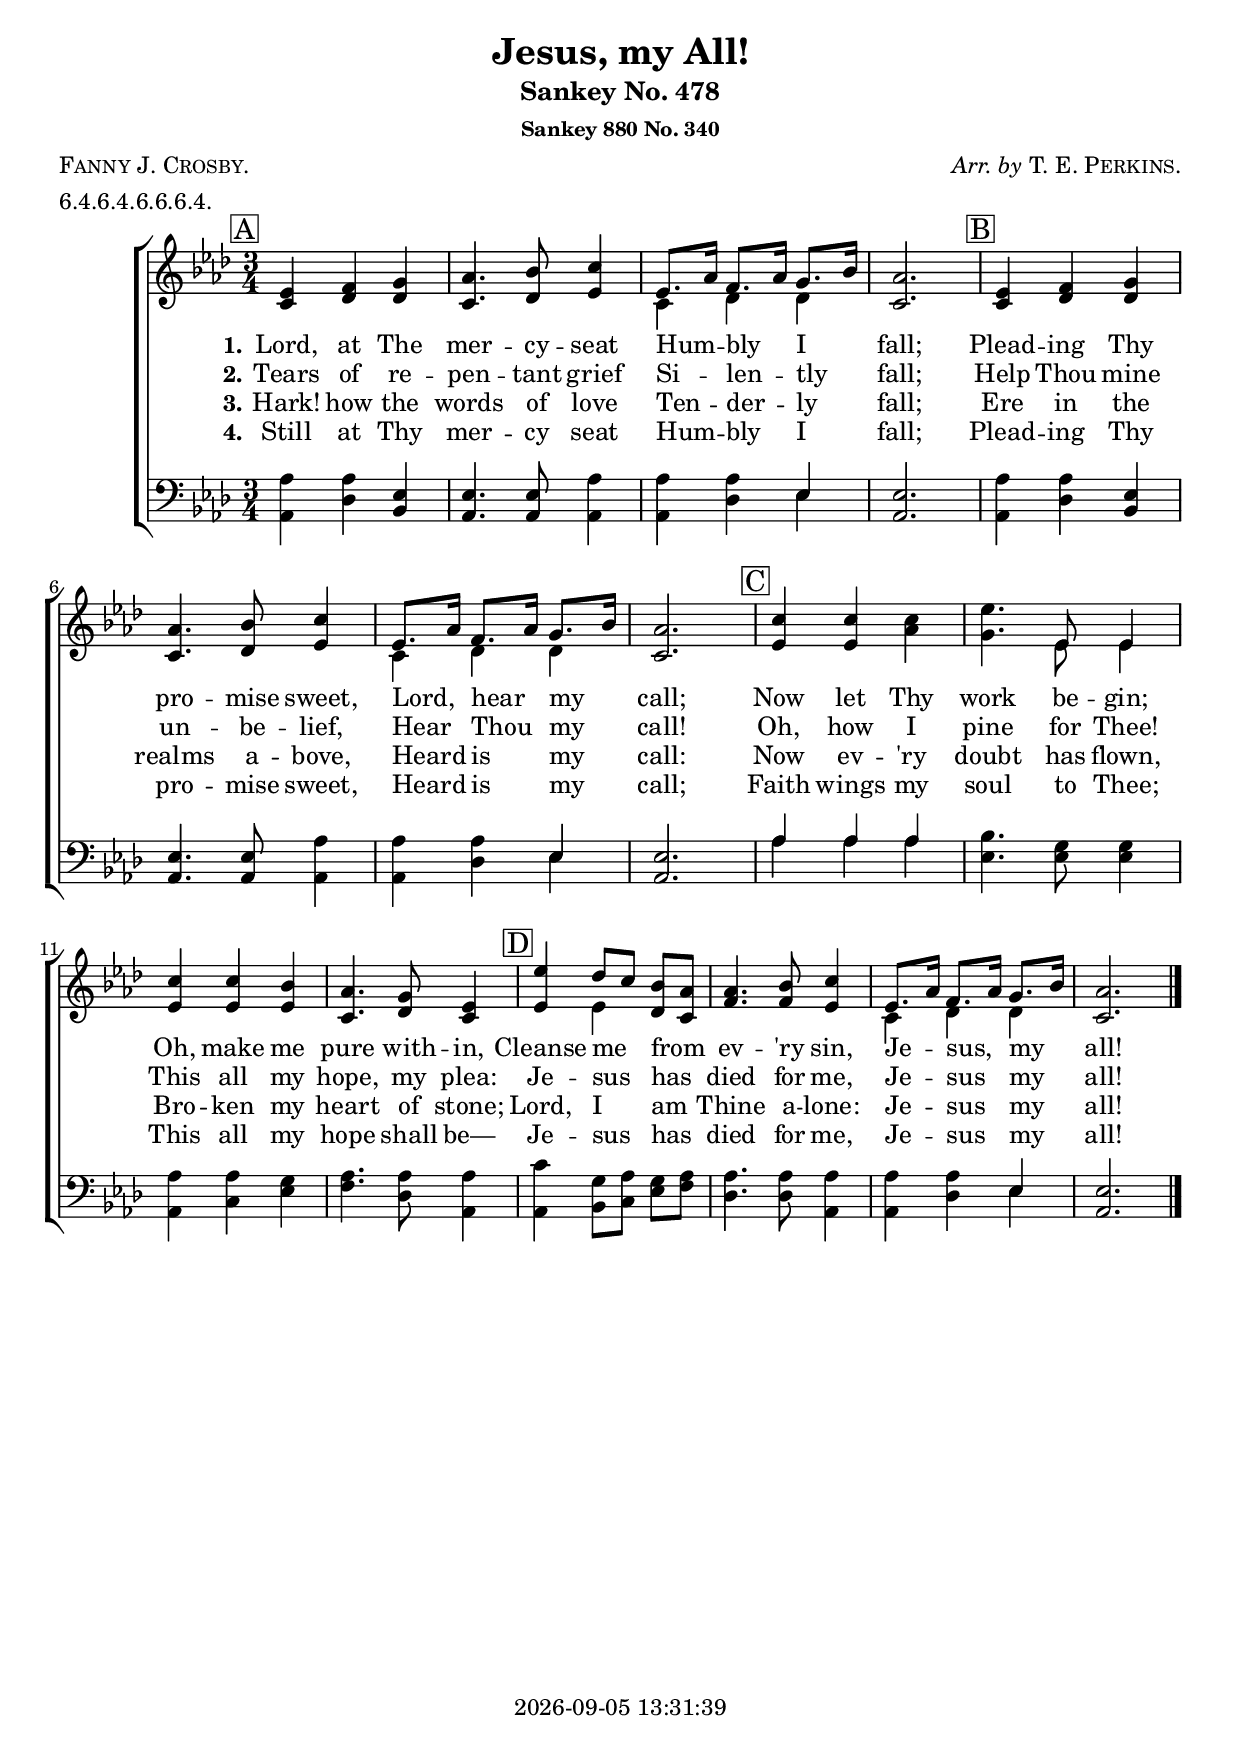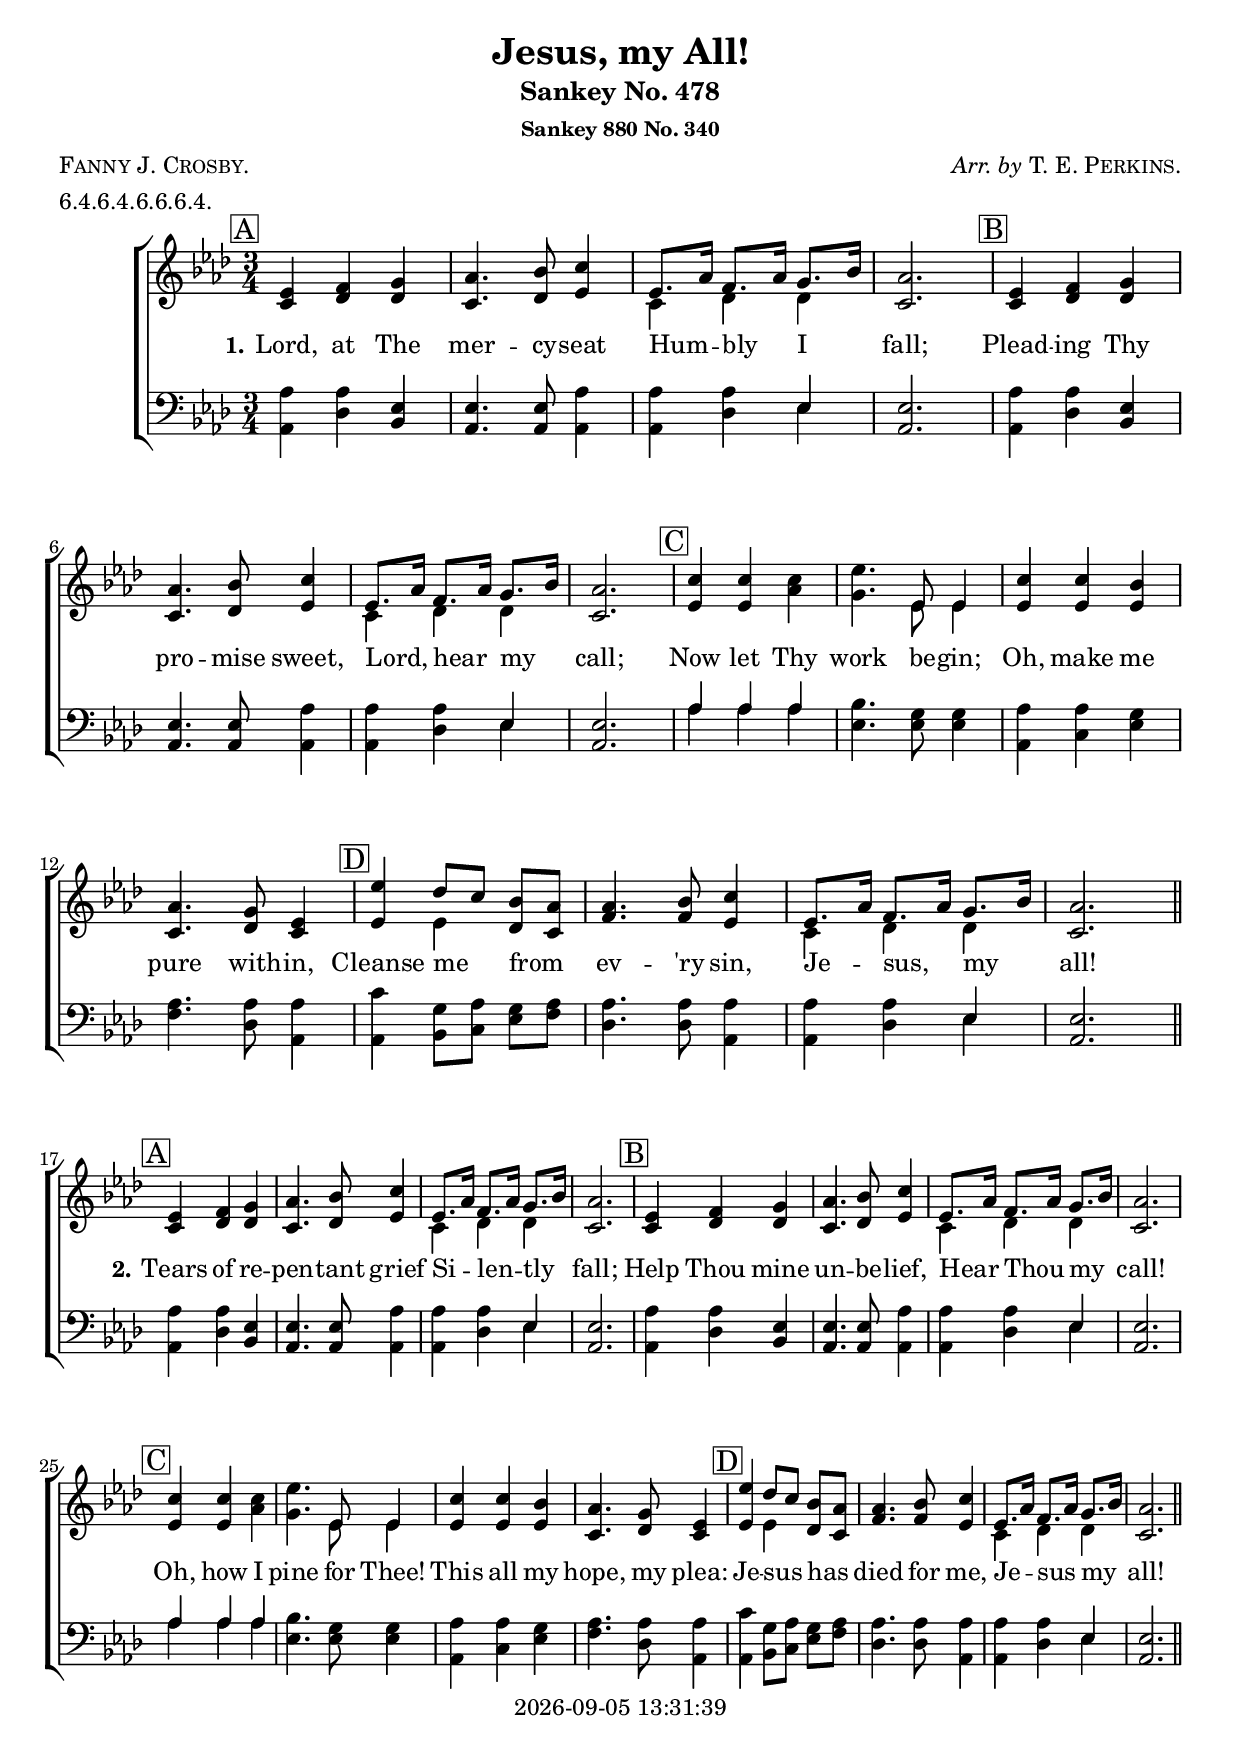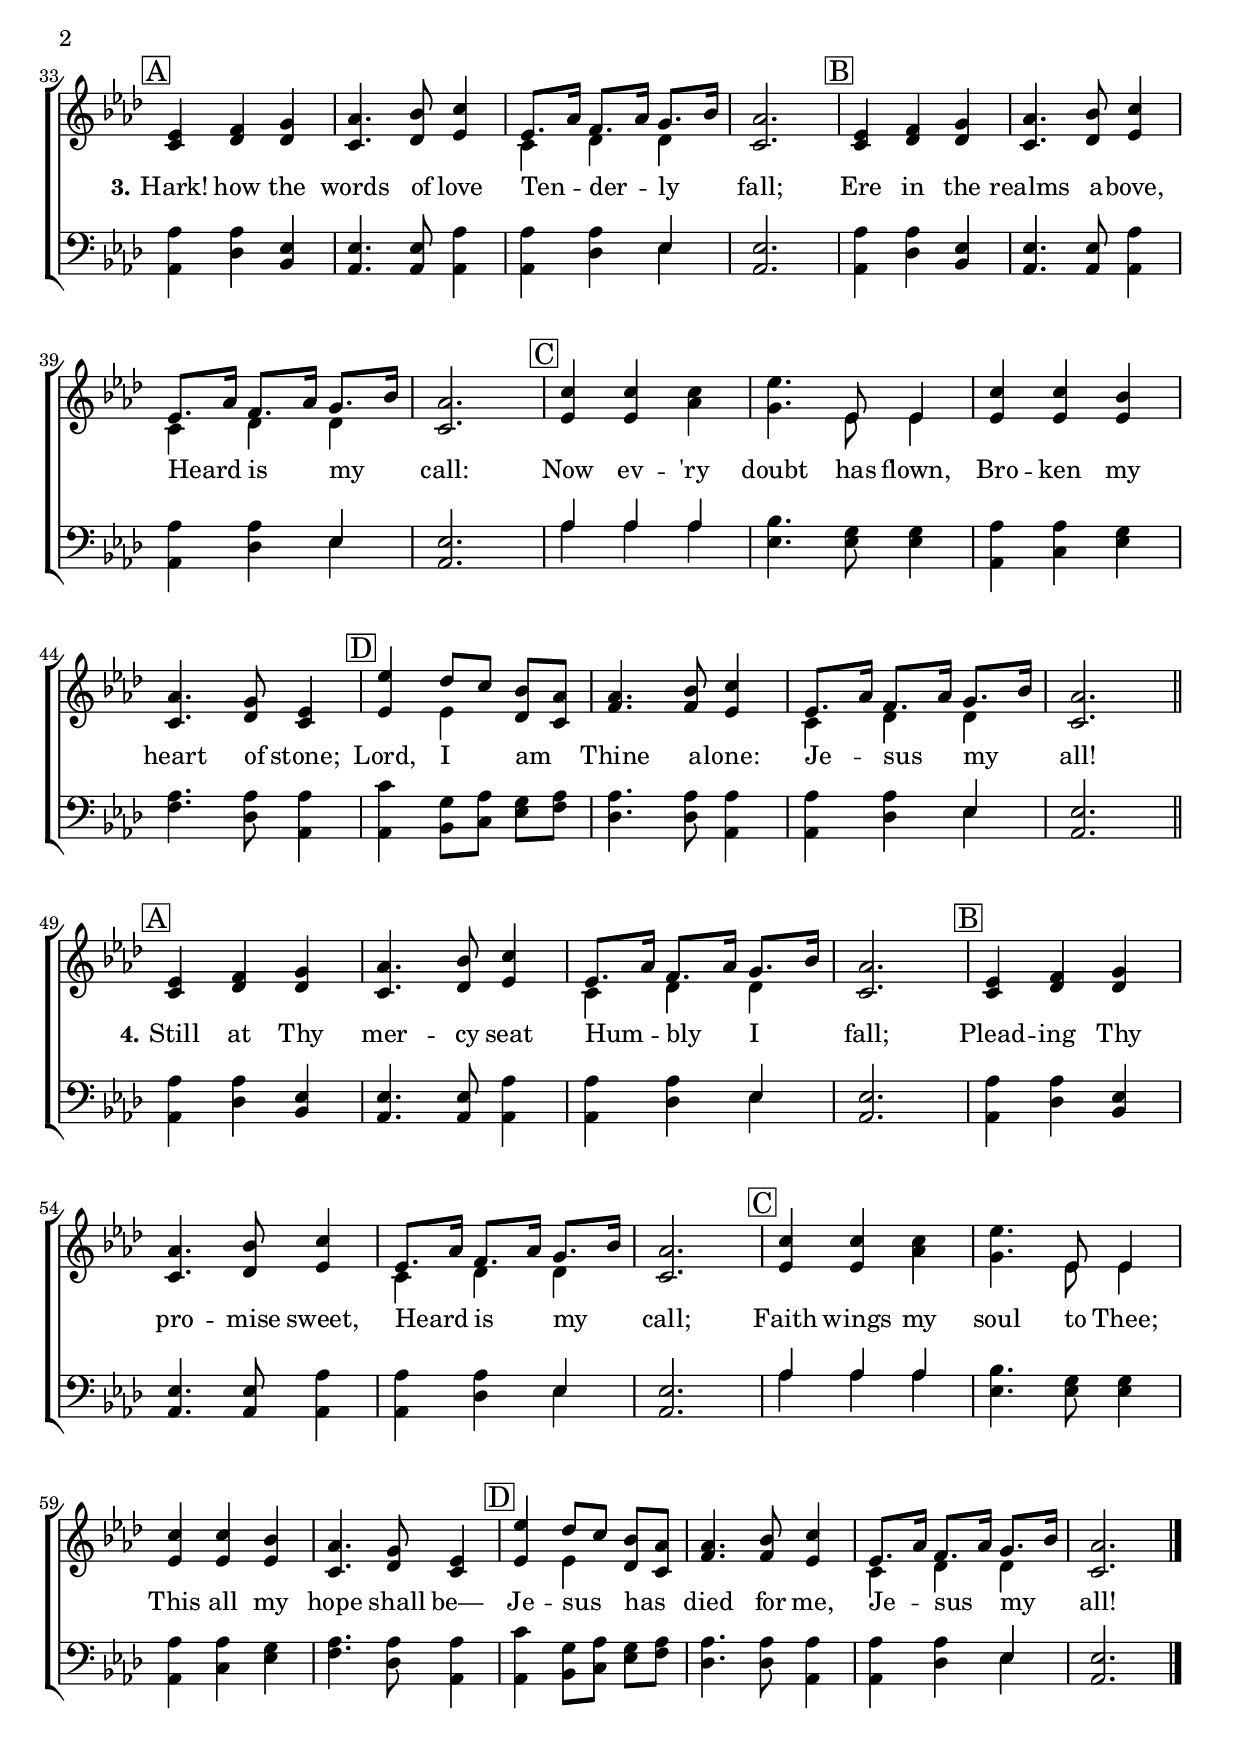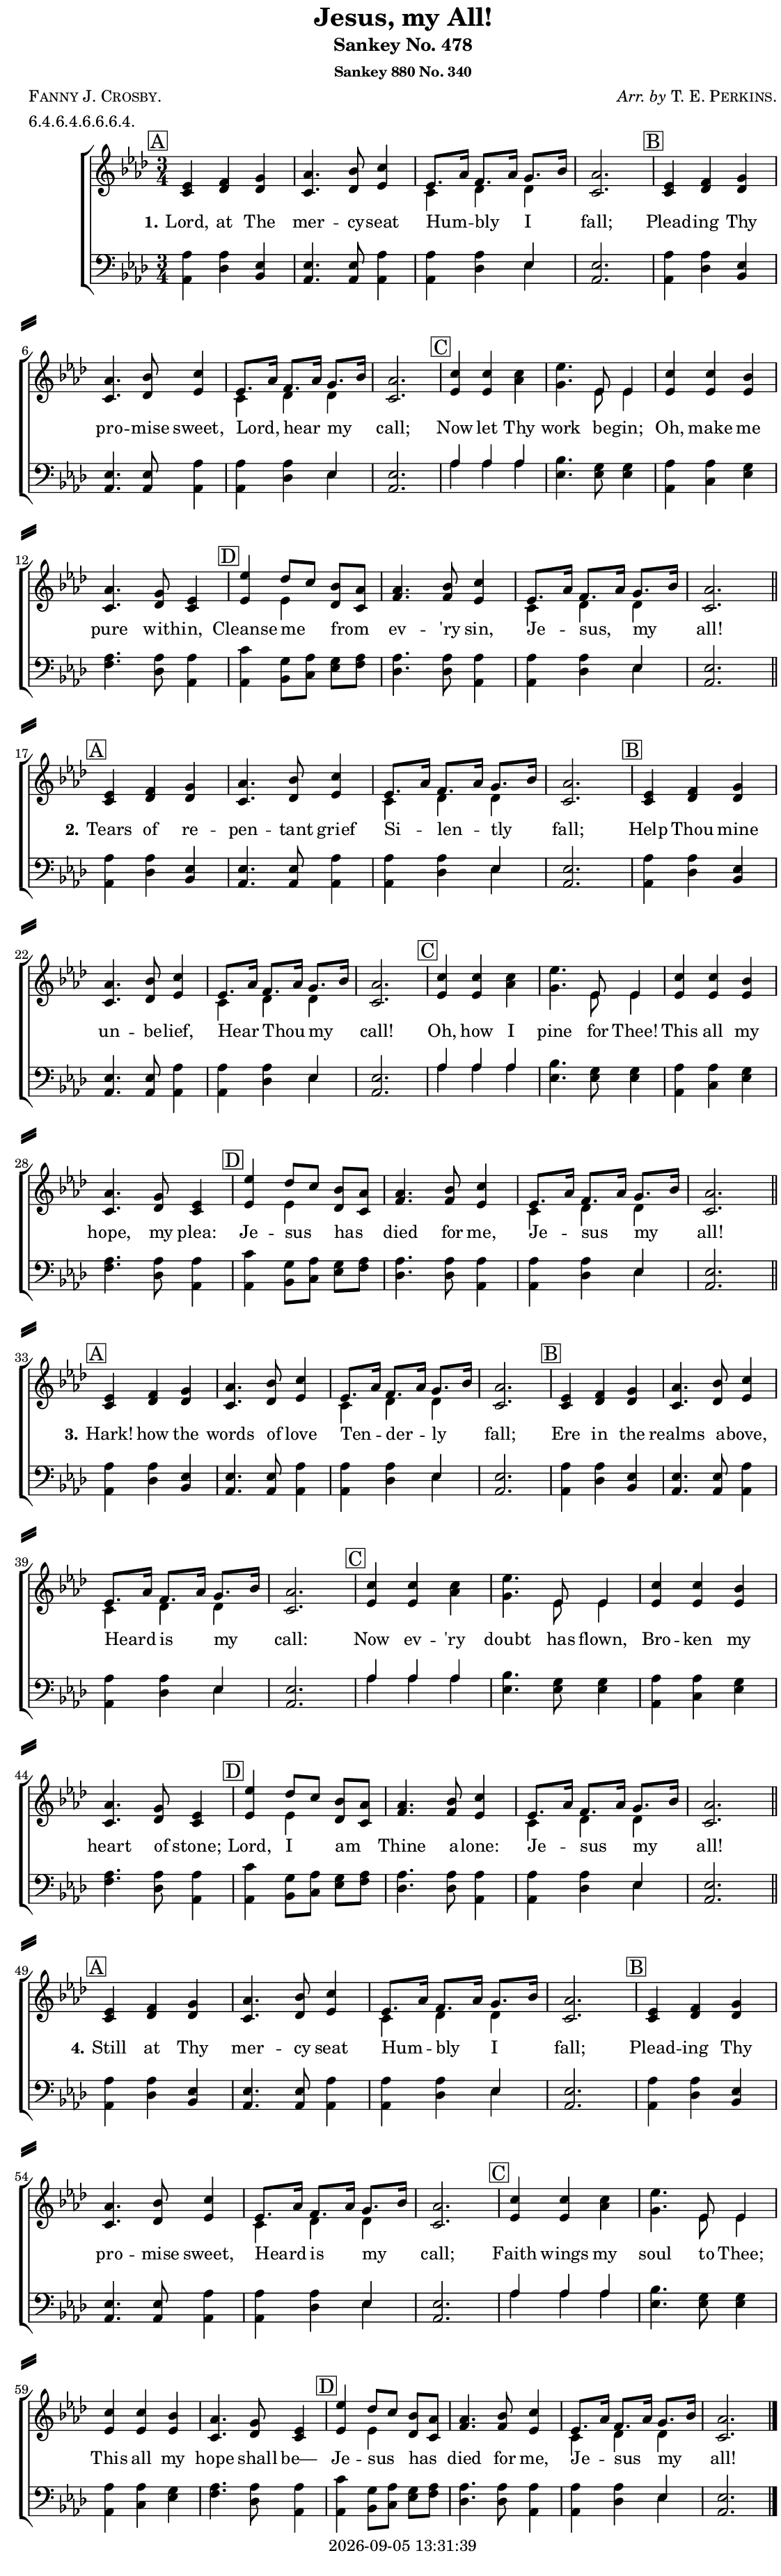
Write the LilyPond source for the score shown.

\version "2.22.1"

\include "articulate.ly"

today = #(strftime "%Y-%m-%d %H:%M:%S" (localtime (current-time)))

\header {
% centered at top
%  dedication  = "dedication"
  title       = "Jesus, my All!"
  subtitle    = "Sankey No. 478"
  subsubtitle = "Sankey 880 No. 340"
%  instrument  = "instrument"
  
% arrangement of following lines:
%
%  poet    composer
%  meter   arranger
%  piece       opus

  composer    = \markup{\italic "Arr. by" \smallCaps "T. E. Perkins."}
%  arranger    = "arranger"
%  opus        = "opus"

  poet        = \markup\smallCaps "Fanny J. Crosby."
  meter       = \markup\smallCaps "6.4.6.4.6.6.6.4."
%  piece       = \markup\smallCaps "piece"

% centered at bottom
% tagline     = "tagline" % default lilypond version
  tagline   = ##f
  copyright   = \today
}

% #(set-global-staff-size 16)

global = {
  \key aes \major
  \time 3/4
}

RehearsalTrack = {
% \set Score.currentBarNumber = #5
  \mark \markup { \box "A" } s2.*4
  \mark \markup { \box "B" } s2.*4
  \mark \markup { \box "C" } s2.*4
  \mark \markup { \box "D" } s2.*4
}

TempoTrack = {
  \set Score.tempoHideNote = ##t
  \tempo 4=120
}

nl = { \bar "||" \break }

soprano = \relative {
  \autoBeamOff
  ees'4 f g | aes4. bes8 c4 | ees,8.[aes16] f8.[aes16] g8.[bes16] | aes2. |
  ees4 f g | aes4. bes8 c4 | ees,8.[aes16] f8.[aes16] g8.[bes16] | aes2. |
  c4 4 4 | ees4. ees,8 4 | c'4 4 bes | aes4. g8 ees4 |
  ees'4 des8[c] bes[aes] | 4. bes8 c4 | ees,8.[aes16] f8.[aes16] g8.[bes16] | aes2. |
}

alto = \relative {
  \autoBeamOff
  c'4 des des | c4. des8 ees4 | c4 des des | c2. |
  c4 des des | c4. des8 ees4 | c des des | c2. |
  ees4 4 aes | g4. ees8 4 | 4 4 4 | c4. des8 c4 |
  ees4 4 des8[c] | f4. 8 ees4 | c des des | c2. |
}

tenor = \relative {
  \autoBeamOff
  aes4 4 ees | 4. 8 aes4 | 4 4 ees | 2. |
  aes4 4 ees | 4. 8 aes4 | 4 4 ees | 2. |
  aes4 4 4 | bes4. g8 4 | aes4 4 g | aes4. 8 4 |
  c4 g8[aes] g[aes] | aes4. 8 4 | 4 4 ees | 2. |
}

bass = \relative {
  \autoBeamOff
  aes,4 des bes | aes4. 8 4 | 4 des ees | aes,2. |
  aes4 des bes | aes4. 8 4 | 4 des ees | aes,2. |
  aes'4 4 4 | ees4. 8 4 | aes, c ees | f4. des8 aes4 |
  aes4 bes8[c] ees[f] | des4. 8 aes4 | 4 des ees | aes,2. |
}

nom  = {   \set ignoreMelismata = ##t }
yesm = { \unset ignoreMelismata       }

chorus = \lyricmode {
}

chorusMen = \lyricmode {
}

verses = 4

wordsOne = \lyricmode {
  \set stanza = "1."
  Lord, at The mer -- cy -- seat
  Hum -- bly I fall;
  Plead -- ing Thy pro -- mise sweet,
  Lord, hear my call;
  Now let Thy work be -- gin;
  Oh, make me pure with -- in,
  Cleanse me from ev -- 'ry sin,
  Je -- sus, my all!
}
  
wordsTwo = \lyricmode {
  \set stanza = "2."
  Tears of re -- pen -- tant grief
  Si -- len -- tly fall;
  Help Thou mine un -- be -- lief,
  Hear Thou my call!
  Oh, how I pine for Thee!
  This all my hope, my plea:
  Je -- sus has died for me,
  Je -- sus my all!
}
  
wordsThree = \lyricmode {
  \set stanza = "3."
  Hark! how the words of love
  Ten -- der -- ly fall;
  Ere in the realms a -- bove,
  Heard is my call:
  Now ev -- 'ry doubt has flown,
  Bro -- ken my heart of stone;
  Lord, I am Thine a -- lone:
  Je -- sus my all!
}
  
wordsFour = \lyricmode {
  \set stanza = "4."
  Still at Thy mer -- cy seat
  Hum -- bly I fall;
  Plead -- ing Thy pro -- mise sweet,
  Heard is my call;
  Faith wings my soul to Thee;
  This all my hope shall be—
  Je -- sus has died for me,
  Je -- sus my all!
}
  
wordsMidi = \lyricmode {
  \set stanza = "1."
  "Lord, " "at " "The " mer cy "seat "
  "\nHum" "bly " "I " "fall; "
  "\nPlead" "ing " "Thy " pro "mise " "sweet, "
  "\nLord, " "hear " "my " "call; "
  "\nNow " "let " "Thy " "work " be "gin; "
  "\nOh, " "make " "me " "pure " with "in, "
  "\nCleanse " "me " "from " ev "'ry " "sin, "
  "\nJe" "sus, " "my " "all!\n"

  \set stanza = "2."
  "\nTears " "of " re pen "tant " "grief "
  "\nSi" len "tly " "fall; "
  "\nHelp " "Thou " "mine " un be "lief, "
  "\nHear " "Thou " "my " "call! "
  "\nOh, " "how " "I " "pine " "for " "Thee! "
  "\nThis " "all " "my " "hope, " "my " "plea: "
  "\nJe" "sus " "has " "died " "for " "me, "
  "\nJe" "sus " "my " "all!\n"

  \set stanza = "3."
  "\nHark! " "how " "the " "words " "of " "love "
  "\nTen" der "ly " "fall; "
  "\nEre " "in " "the " "realms " a "bove, "
  "\nHeard " "is " "my " "call: "
  "\nNow " ev "'ry " "doubt " "has " "flown, "
  "\nBro" "ken " "my " "heart " "of " "stone; "
  "\nLord, " "I " "am " "Thine " a "lone: "
  "\nJe" "sus " "my " "all!\n"

  \set stanza = "4."
  "\nStill " "at " "Thy " mer "cy " "seat "
  "\nHum" "bly " "I " "fall; "
  "\nPlead" "ing " "Thy " pro "mise " "sweet, "
  "\nHeard " "is " "my " "call; "
  "\nFaith " "wings " "my " "soul " "to " "Thee; "
  "\nThis " "all " "my " "hope " "shall " "be— "
  "\nJe" "sus " "has " "died " "for " "me, "
  "\nJe" "sus " "my " "all! "
}

wordsMidiMen = \lyricmode {
}

\book {
  \bookOutputSuffix "midi"
  \score {
%    \articulate
        \new ChoirStaff <<
                                % Soprano staff
          \new Staff = soprano
          <<
            \new Voice { \repeat unfold \verses \TempoTrack     }
            \new Voice { \global \repeat unfold \verses \soprano \bar "|." }
            \addlyrics \wordsMidi
          >>
                                % Alto staff
          \new Staff = alto
          <<
            \new Voice { \global \repeat unfold \verses { \alto \nl } \bar "|." }
          >>
                                % Tenor staff
          \new Staff = tenor
          <<
            \clef "treble_8"
            \new Voice { \global \repeat unfold \verses \tenor }
            \addlyrics \wordsMidiMen
          >>
                                % Bass staff
          \new Staff = bass
          <<
            \clef "bass"
            \new Voice { \global \repeat unfold \verses \bass }
          >>
        >>
    \midi {}
  }
}

\book {
  \bookOutputSuffix "repeat"
  \score {
        \new ChoirStaff <<
                                  % Joint soprano/alto staff
          \new Staff = women \with { printPartCombineTexts = ##f }
          <<
            \new Voice \RehearsalTrack
            \new Voice \TempoTrack
            \new NullVoice = "aligner" \soprano
            \new Voice \partCombine #'(2 . 88) { \global \soprano \bar "|." } { \global \alto }
            \new Lyrics \lyricsto "aligner" { \wordsOne \chorus }
            \new Lyrics \lyricsto "aligner"   \wordsTwo
            \new Lyrics \lyricsto "aligner"   \wordsThree
            \new Lyrics \lyricsto "aligner"   \wordsFour
          >>
                                  % Joint tenor/bass staff
          \new Staff = men \with { printPartCombineTexts = ##f }
          <<
            \clef "bass"
            \new Voice \partCombine #'(2 . 88) { \global \tenor } { \global \bass }
            \new NullVoice = alignerT { \tenor }
          >>
          \new Lyrics \with {alignAboveContext = men} \lyricsto alignerT \chorusMen
        >>
    \layout {
      indent = 1.5\cm
      \pointAndClickOff
      \context {
        \Staff \RemoveAllEmptyStaves
      }
    }
  }
}

singlescore = {
        \new ChoirStaff <<
                                  % Joint soprano/alto staff
          \new Staff = women \with { printPartCombineTexts = ##f }
          <<
            \new Voice { \repeat unfold \verses \RehearsalTrack }
            \new Voice { \repeat unfold \verses \TempoTrack }
            \new NullVoice = "aligner" { \repeat unfold \verses \soprano }
            \new Voice \partCombine #'(2 . 88) { \global \repeat unfold \verses \soprano \bar "|." }
                                    { \global \repeat unfold \verses { \alto \nl } \bar "|." }
            \new Lyrics \lyricsto "aligner" { \wordsOne   \chorus
                                              \wordsTwo   \chorus
                                              \wordsThree \chorus
                                              \wordsFour  \chorus
                                            }
          >>
                                  % Joint tenor/bass staff
          \new Staff = men \with { printPartCombineTexts = ##f }
          <<
            \clef "bass"
            \new Voice \partCombine #'(2 . 88) { \global \repeat unfold \verses \tenor }
                                    { \global \repeat unfold \verses \bass }
            \new NullVoice = alignerT { \repeat unfold \verses \tenor }
          >>
          \new Lyrics \with {alignAboveContext = men} \lyricsto alignerT { \repeat unfold \verses \chorusMen }
        >>
}

\book {
  \bookOutputSuffix "single"
  \score {
    \singlescore
    \layout {
      indent = 1.5\cm
      \pointAndClickOff
      \context {
        \Staff \RemoveAllEmptyStaves
      }
    }
  }
}

\book {
  \bookOutputSuffix "singlepage"
  \paper {
    top-margin = 0
    left-margin = 7
    right-margin = 1
    paper-width = 190\mm
    page-breaking = #ly:one-page-breaking
    system-system-spacing.basic-distance = #15
    system-separator-markup = \slashSeparator
  }
  \score {
    \singlescore
    \layout {
      indent = 1.5\cm
      \pointAndClickOff
      \context {
        \Staff \RemoveAllEmptyStaves
      }
    }
  }
}
